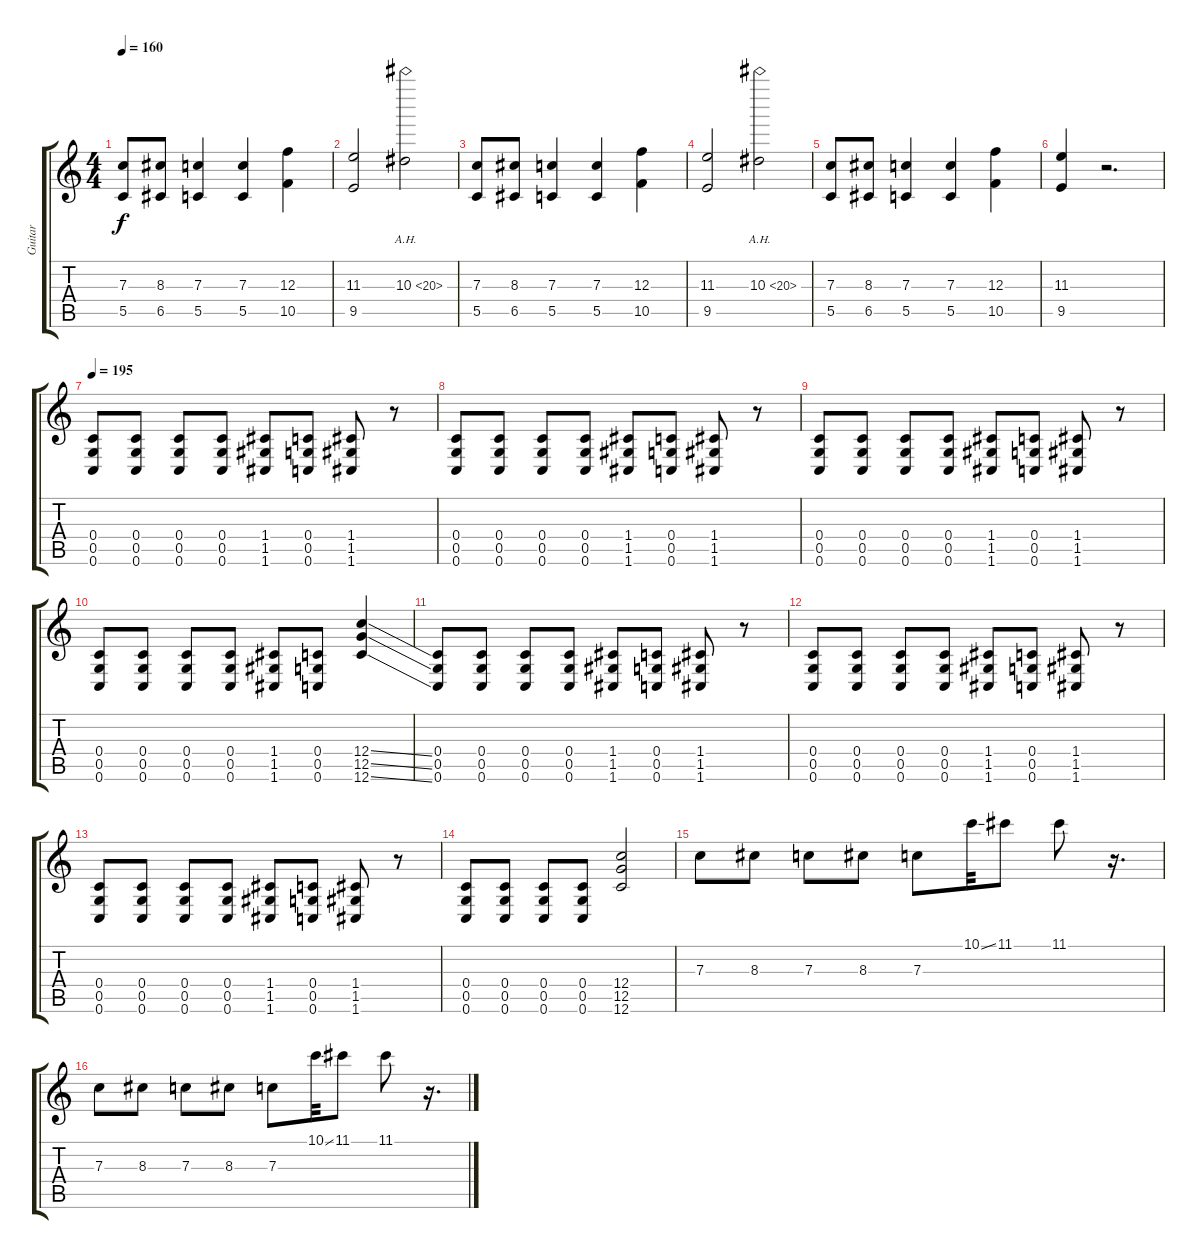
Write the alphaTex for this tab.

\track ("Guitar" "Guitar") {instrument distortionguitar}
\staff {score tabs}
\tuning (D4 A3 F3 C3 G2 C2) {hide}
\ts (4 4)
\tempo 160
\clef g2
\ks c
(7.3 5.5).8{dy f} (8.3 6.5).8 (7.3 5.5).4 (7.3 5.5).4 (12.3 10.5).4 |
(11.3 9.5).2 10.3{ah 10}.2 |
(7.3 5.5).8 (8.3 6.5).8 (7.3 5.5).4 (7.3 5.5).4 (12.3 10.5).4 |
(11.3 9.5).2 10.3{ah 10}.2 |
(7.3 5.5).8 (8.3 6.5).8 (7.3 5.5).4 (7.3 5.5).4 (12.3 10.5).4 |
(11.3 9.5).4 r.2{d} |
\tempo 195
(0.4 0.5 0.6).8 (0.4 0.5 0.6).8 (0.4 0.5 0.6).8 (0.4 0.5 0.6).8 (1.4 1.5 1.6).8 (0.4 0.5 0.6).8 (1.4 1.5 1.6).8 r.8 |
(0.4 0.5 0.6).8 (0.4 0.5 0.6).8 (0.4 0.5 0.6).8 (0.4 0.5 0.6).8 (1.4 1.5 1.6).8 (0.4 0.5 0.6).8 (1.4 1.5 1.6).8 r.8 |
(0.4 0.5 0.6).8 (0.4 0.5 0.6).8 (0.4 0.5 0.6).8 (0.4 0.5 0.6).8 (1.4 1.5 1.6).8 (0.4 0.5 0.6).8 (1.4 1.5 1.6).8 r.8 |
(0.4 0.5 0.6).8 (0.4 0.5 0.6).8 (0.4 0.5 0.6).8 (0.4 0.5 0.6).8 (1.4 1.5 1.6).8 (0.4 0.5 0.6).8 (12.4{ss} 12.5{ss} 12.6{ss}).4 |
(0.4 0.5 0.6).8 (0.4 0.5 0.6).8 (0.4 0.5 0.6).8 (0.4 0.5 0.6).8 (1.4 1.5 1.6).8 (0.4 0.5 0.6).8 (1.4 1.5 1.6).8 r.8 |
(0.4 0.5 0.6).8 (0.4 0.5 0.6).8 (0.4 0.5 0.6).8 (0.4 0.5 0.6).8 (1.4 1.5 1.6).8 (0.4 0.5 0.6).8 (1.4 1.5 1.6).8 r.8 |
(0.4 0.5 0.6).8 (0.4 0.5 0.6).8 (0.4 0.5 0.6).8 (0.4 0.5 0.6).8 (1.4 1.5 1.6).8 (0.4 0.5 0.6).8 (1.4 1.5 1.6).8 r.8 |
(0.4 0.5 0.6).8 (0.4 0.5 0.6).8 (0.4 0.5 0.6).8 (0.4 0.5 0.6).8 (12.4 12.5 12.6).2 |
7.3.8 8.3.8 7.3.8 8.3.8 7.3.8 10.1{ss}.32 11.1.8 11.1.8 r.16{d} |
7.3.8 8.3.8 7.3.8 8.3.8 7.3.8 10.1{ss}.32 11.1.8 11.1.8 r.16{d}
